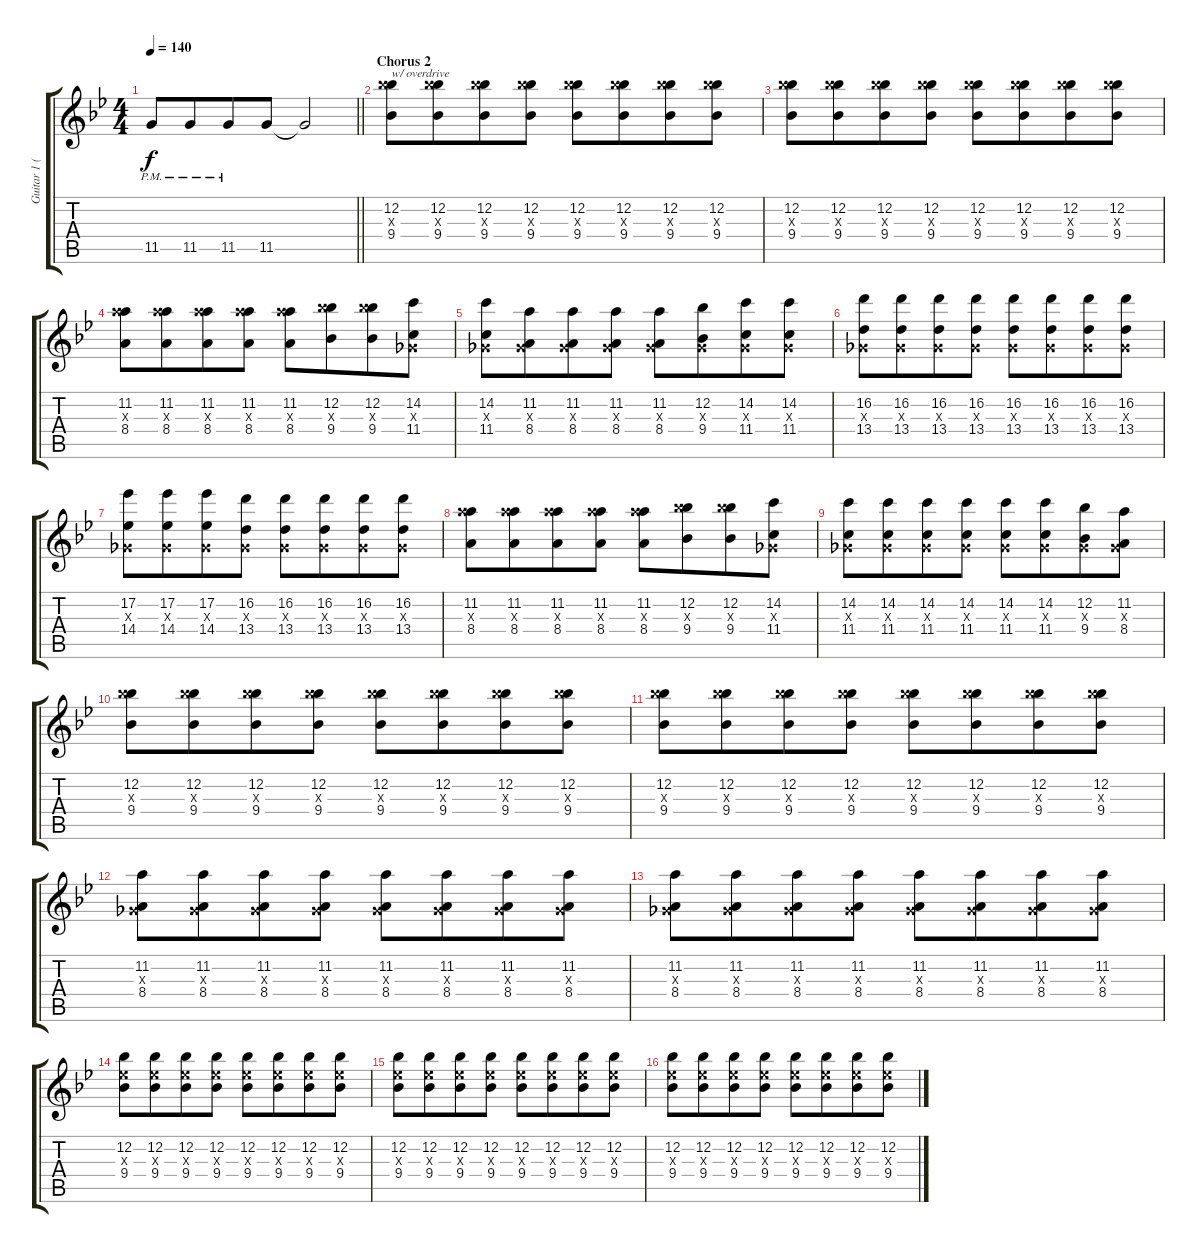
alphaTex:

\track ("Guitar 1 (Tomo)" "Guitar 1 (") {instrument electricguitarjazz}
\staff {score tabs}
\tuning (Eb4 Bb3 Gb3 Db3 Ab2 Db2) {hide}
\ts (4 4)
\tempo 140
\clef g2
\barLineRight lightlight
\ks gminor
11.5{pm}.8{dy f} 11.5{pm}.8{beam merge} 11.5{pm}.8 11.5.8 11.5{t}.2 |
\section ("" "Chorus 2")
(12.2 16.3{x} 9.4).8{txt "w/ overdrive" volume 10 instrument overdrivenguitar} (12.2 16.3{x} 9.4).8{beam merge} (12.2 16.3{x} 9.4).8 (12.2 16.3{x} 9.4).8 (12.2 16.3{x} 9.4).8 (12.2 16.3{x} 9.4).8{beam merge} (12.2 16.3{x} 9.4).8 (12.2 16.3{x} 9.4).8 |
(12.2 16.3{x} 9.4).8 (12.2 16.3{x} 9.4).8{beam merge} (12.2 16.3{x} 9.4).8 (12.2 16.3{x} 9.4).8 (12.2 16.3{x} 9.4).8 (12.2 16.3{x} 9.4).8{beam merge} (12.2 16.3{x} 9.4).8 (12.2 16.3{x} 9.4).8 |
(11.2 15.3{x} 8.4).8 (11.2 15.3{x} 8.4).8{beam merge} (11.2 15.3{x} 8.4).8 (11.2 15.3{x} 8.4).8 (11.2 15.3{x} 8.4).8 (12.2 16.3{x} 9.4).8{beam merge} (12.2 16.3{x} 9.4).8 (14.2 0.3{x} 11.4).8 |
(14.2 0.3{x} 11.4).8 (11.2 0.3{x} 8.4).8{beam merge} (11.2 0.3{x} 8.4).8 (11.2 0.3{x} 8.4).8 (11.2 0.3{x} 8.4).8 (12.2 0.3{x} 9.4).8{beam merge} (14.2 0.3{x} 11.4).8 (14.2 0.3{x} 11.4).8 |
(16.2 0.3{x} 13.4).8 (16.2 0.3{x} 13.4).8{beam merge} (16.2 0.3{x} 13.4).8 (16.2 0.3{x} 13.4).8 (16.2 0.3{x} 13.4).8 (16.2 0.3{x} 13.4).8{beam merge} (16.2 0.3{x} 13.4).8 (16.2 0.3{x} 13.4).8 |
(17.2 0.3{x} 14.4).8 (17.2 0.3{x} 14.4).8{beam merge} (17.2 0.3{x} 14.4).8 (16.2 0.3{x} 13.4).8 (16.2 0.3{x} 13.4).8 (16.2 0.3{x} 13.4).8{beam merge} (16.2 0.3{x} 13.4).8 (16.2 0.3{x} 13.4).8 |
(11.2 15.3{x} 8.4).8 (11.2 15.3{x} 8.4).8{beam merge} (11.2 15.3{x} 8.4).8 (11.2 15.3{x} 8.4).8 (11.2 15.3{x} 8.4).8 (12.2 16.3{x} 9.4).8{beam merge} (12.2 16.3{x} 9.4).8 (14.2 0.3{x} 11.4).8 |
(14.2 0.3{x} 11.4).8 (14.2 0.3{x} 11.4).8{beam merge} (14.2 0.3{x} 11.4).8 (14.2 0.3{x} 11.4).8 (14.2 0.3{x} 11.4).8 (14.2 0.3{x} 11.4).8{beam merge} (12.2 0.3{x} 9.4).8 (11.2 0.3{x} 8.4).8 |
(12.2 16.3{x} 9.4).8 (12.2 16.3{x} 9.4).8{beam merge} (12.2 16.3{x} 9.4).8 (12.2 16.3{x} 9.4).8 (12.2 16.3{x} 9.4).8 (12.2 16.3{x} 9.4).8{beam merge} (12.2 16.3{x} 9.4).8 (12.2 16.3{x} 9.4).8 |
(12.2 16.3{x} 9.4).8 (12.2 16.3{x} 9.4).8{beam merge} (12.2 16.3{x} 9.4).8 (12.2 16.3{x} 9.4).8 (12.2 16.3{x} 9.4).8 (12.2 16.3{x} 9.4).8{beam merge} (12.2 16.3{x} 9.4).8 (12.2 16.3{x} 9.4).8 |
(11.2 0.3{x} 8.4).8 (11.2 0.3{x} 8.4).8{beam merge} (11.2 0.3{x} 8.4).8 (11.2 0.3{x} 8.4).8 (11.2 0.3{x} 8.4).8 (11.2 0.3{x} 8.4).8{beam merge} (11.2 0.3{x} 8.4).8 (11.2 0.3{x} 8.4).8 |
(11.2 0.3{x} 8.4).8 (11.2 0.3{x} 8.4).8{beam merge} (11.2 0.3{x} 8.4).8 (11.2 0.3{x} 8.4).8 (11.2 0.3{x} 8.4).8 (11.2 0.3{x} 8.4).8{beam merge} (11.2 0.3{x} 8.4).8 (11.2 0.3{x} 8.4).8 |
(12.2 9.3{x} 9.4).8 (12.2 9.3{x} 9.4).8{beam merge} (12.2 9.3{x} 9.4).8 (12.2 9.3{x} 9.4).8 (12.2 9.3{x} 9.4).8 (12.2 9.3{x} 9.4).8{beam merge} (12.2 9.3{x} 9.4).8 (12.2 9.3{x} 9.4).8 |
(12.2 9.3{x} 9.4).8 (12.2 9.3{x} 9.4).8{beam merge} (12.2 9.3{x} 9.4).8 (12.2 9.3{x} 9.4).8 (12.2 9.3{x} 9.4).8 (12.2 9.3{x} 9.4).8{beam merge} (12.2 9.3{x} 9.4).8 (12.2 9.3{x} 9.4).8 |
(12.2 9.3{x} 9.4).8 (12.2 9.3{x} 9.4).8{beam merge} (12.2 9.3{x} 9.4).8 (12.2 9.3{x} 9.4).8 (12.2 9.3{x} 9.4).8 (12.2 9.3{x} 9.4).8{beam merge} (12.2 9.3{x} 9.4).8 (12.2 9.3{x} 9.4).8
